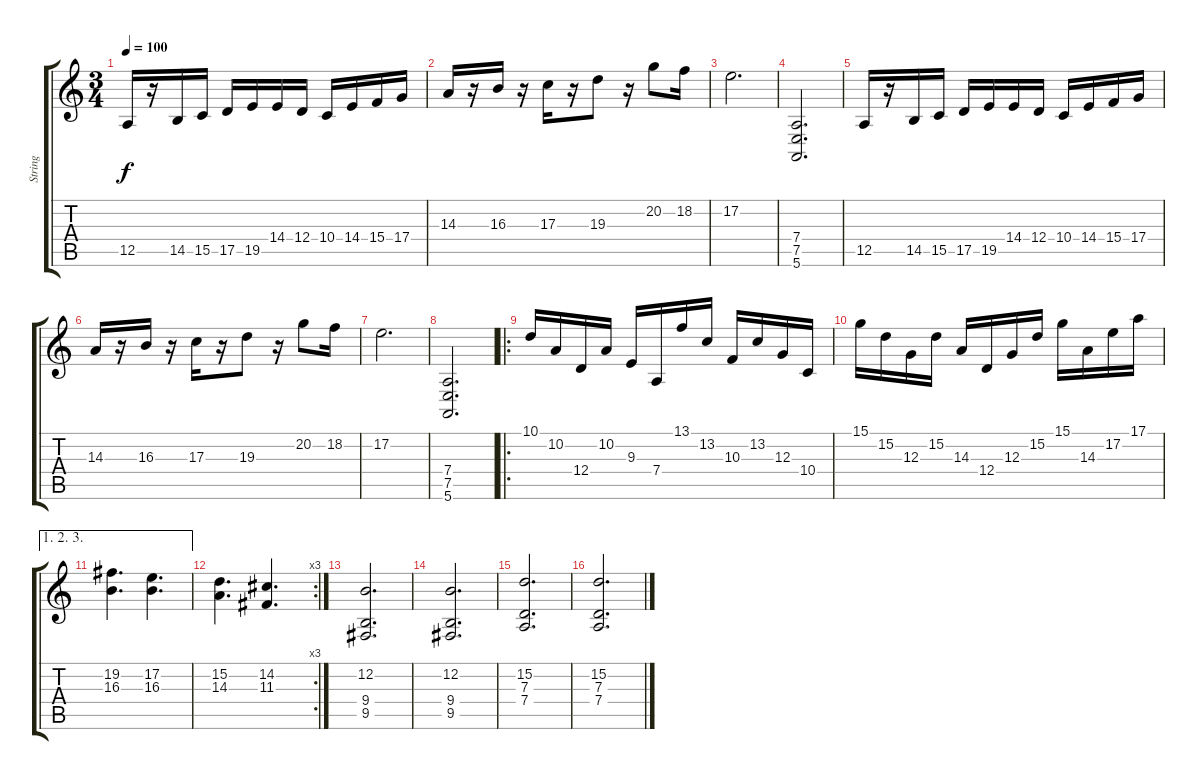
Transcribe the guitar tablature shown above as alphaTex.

\track ("String" "String") {instrument stringensemble1}
\staff {score tabs}
\tuning (E4 B3 G3 D3 A2 E2) {hide}
\ts (3 4)
\tempo 100
\clef g2
\ks c
12.5.16{dy f} r.16 14.5.16 15.5.16 17.5.16 19.5.16 14.4.16 12.4.16 10.4.16 14.4.16 15.4.16 17.4.16 |
14.3.16 r.16 16.3.16 r.16 17.3.16 r.16 19.3.8 r.16 20.2.8 18.2.16 |
17.2.2{d} |
(7.4 7.5 5.6).2{d} |
12.5.16 r.16 14.5.16 15.5.16 17.5.16 19.5.16 14.4.16 12.4.16 10.4.16 14.4.16 15.4.16 17.4.16 |
14.3.16 r.16 16.3.16 r.16 17.3.16 r.16 19.3.8 r.16 20.2.8 18.2.16 |
17.2.2{d} |
(7.4 7.5 5.6).2{d} |
\ro
10.1.16 10.2.16 12.4.16 10.2.16 9.3.16 7.4.16 13.1.16 13.2.16 10.3.16 13.2.16 12.3.16 10.4.16 |
15.1.16 15.2.16 12.3.16 15.2.16 14.3.16 12.4.16 12.3.16 15.2.16 15.1.16 14.3.16 17.2.16 17.1.16 |
\ae (1 2 3)
(19.2 16.3).4{d} (17.2 16.3).4{d} |
\rc 3
(15.2 14.3).4{d} (14.2 11.3).4{d} |
(12.2 9.4 9.5).2{d} |
(12.2 9.4 9.5).2{d} |
(15.2 7.3 7.4).2{d} |
(15.2 7.3 7.4).2{d}
